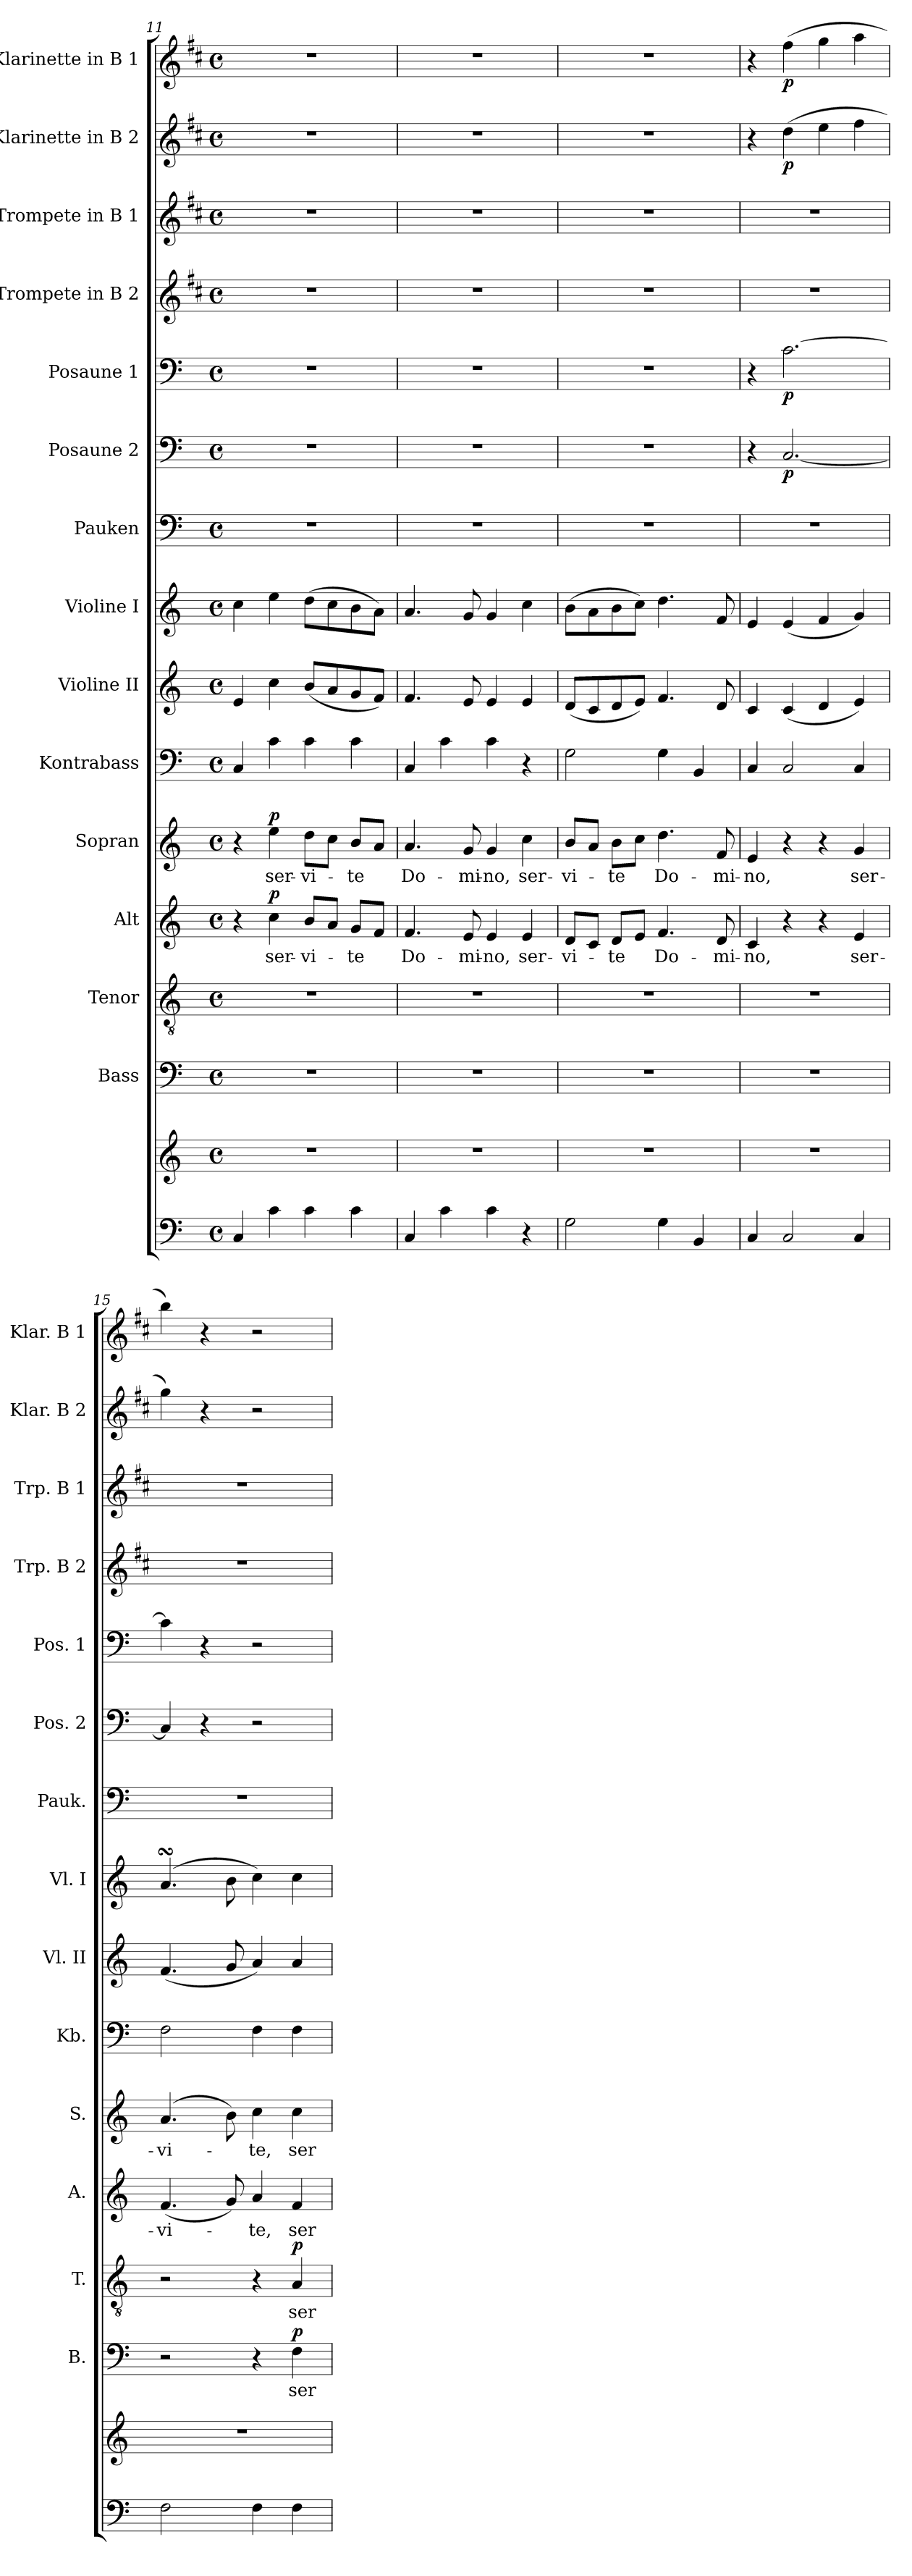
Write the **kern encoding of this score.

**kern	**kern	**kern	**text	**dynam	**kern	**text	**dynam	**kern	**text	**dynam	**kern	**text	**dynam	**kern	**kern	**kern	**kern	**kern	**dynam	**kern	**dynam	**kern	**kern	**kern	**dynam	**kern	**dynam
*part15	*part15	*part14	*part14	*part14	*part13	*part13	*part13	*part12	*part12	*part12	*part11	*part11	*part11	*part10	*part9	*part8	*part7	*part6	*part6	*part5	*part5	*part4	*part3	*part2	*part2	*part1	*part1
*staff16	*staff15	*staff14	*staff14	*staff14	*staff13	*staff13	*staff13	*staff12	*staff12	*staff12	*staff11	*staff11	*staff11	*staff10	*staff9	*staff8	*staff7	*staff6	*staff6	*staff5	*staff5	*staff4	*staff3	*staff2	*staff2	*staff1	*staff1
*	*	*I"Bass	*	*	*I"Tenor	*	*	*I"Alt	*	*	*I"Sopran	*	*	*I"Kontrabass	*I"Violine II	*I"Violine I	*I"Pauken	*I"Posaune 2	*	*I"Posaune 1	*	*I"Trompete in B 2	*I"Trompete in B 1	*I"Klarinette in B 2	*	*I"Klarinette in B 1	*
*	*	*I'B.	*	*	*I'T.	*	*	*I'A.	*	*	*I'S.	*	*	*I'Kb.	*I'Vl. II	*I'Vl. I	*I'Pauk.	*I'Pos. 2	*	*I'Pos. 1	*	*I'Trp. B 2	*I'Trp. B 1	*I'Klar. B 2	*	*I'Klar. B 1	*
*clefF4	*clefG2	*clefF4	*	*	*clefGv2	*	*	*clefG2	*	*	*clefG2	*	*	*clefF4	*clefG2	*clefG2	*clefF4	*clefF4	*	*clefF4	*	*clefG2	*clefG2	*clefG2	*	*clefG2	*
*	*	*	*	*	*	*	*	*	*	*	*	*	*	*ITrd7c12	*	*	*	*	*	*	*	*ITrd1c2	*ITrd1c2	*ITrd1c2	*	*ITrd1c2	*
*k[]	*k[]	*k[]	*	*	*k[]	*	*	*k[]	*	*	*k[]	*	*	*k[]	*k[]	*k[]	*k[]	*k[]	*	*k[]	*	*k[]	*k[]	*k[]	*	*k[]	*
*C:	*C:	*C:	*	*	*C:	*	*	*C:	*	*	*C:	*	*	*C:	*C:	*C:	*C:	*C:	*	*C:	*	*C:	*C:	*C:	*	*C:	*
*M4/4	*M4/4	*M4/4	*	*	*M4/4	*	*	*M4/4	*	*	*M4/4	*	*	*M4/4	*M4/4	*M4/4	*M4/4	*M4/4	*	*M4/4	*	*M4/4	*M4/4	*M4/4	*	*M4/4	*
*met(c)	*met(c)	*met(c)	*	*	*met(c)	*	*	*met(c)	*	*	*met(c)	*	*	*met(c)	*met(c)	*met(c)	*met(c)	*met(c)	*	*met(c)	*	*met(c)	*met(c)	*met(c)	*	*met(c)	*
=11	=11	=11	=11	=11	=11	=11	=11	=11	=11	=11	=11	=11	=11	=11	=11	=11	=11	=11	=11	=11	=11	=11	=11	=11	=11	=11	=11
4C/	1r	1r	.	.	1r	.	.	4r	.	.	4r	.	.	4CC/	4e/	4cc\	1r	1r	.	1r	.	1r	1r	1r	.	1r	.
!	!	!	!	!	!	!	!	!	!LO:LY:b	!LO:DY:a	!	!LO:LY:b	!LO:DY:a	!	!	!	!	!	!	!	!	!	!	!	!	!	!
4c\	.	.	.	.	.	.	.	4cc\	ser-	p	4ee\	ser-	p	4C\	4cc\	4ee\	.	.	.	.	.	.	.	.	.	.	.
!	!	!	!	!	!	!	!	!	!LO:LY:b	!	!	!LO:LY:b	!	!	!	!	!	!	!	!	!	!	!	!	!	!	!
4c\	.	.	.	.	.	.	.	8b/L	-vi-	.	8dd\L	-vi-	.	4C\	(<8b/L	(>8dd\L	.	.	.	.	.	.	.	.	.	.	.
.	.	.	.	.	.	.	.	8a/J	.	.	8cc\J	.	.	.	8a/	8cc\	.	.	.	.	.	.	.	.	.	.	.
!	!	!	!	!	!	!	!	!	!LO:LY:b	!	!	!LO:LY:b	!	!	!	!	!	!	!	!	!	!	!	!	!	!	!
4c\	.	.	.	.	.	.	.	8g/L	-te	.	8b/L	-te	.	4C\	8g/	8b\	.	.	.	.	.	.	.	.	.	.	.
.	.	.	.	.	.	.	.	8f/J	.	.	8a/J	.	.	.	8f/J)	8a\J)	.	.	.	.	.	.	.	.	.	.	.
=12	=12	=12	=12	=12	=12	=12	=12	=12	=12	=12	=12	=12	=12	=12	=12	=12	=12	=12	=12	=12	=12	=12	=12	=12	=12	=12	=12
!	!	!	!	!	!	!	!	!	!LO:LY:b	!	!	!LO:LY:b	!	!	!	!	!	!	!	!	!	!	!	!	!	!	!
4C/	1r	1r	.	.	1r	.	.	4.f/	Do-	.	4.a/	Do-	.	4CC/	4.f/	4.a/	1r	1r	.	1r	.	1r	1r	1r	.	1r	.
4c\	.	.	.	.	.	.	.	.	.	.	.	.	.	4C\	.	.	.	.	.	.	.	.	.	.	.	.	.
!	!	!	!	!	!	!	!	!	!LO:LY:b	!	!	!LO:LY:b	!	!	!	!	!	!	!	!	!	!	!	!	!	!	!
.	.	.	.	.	.	.	.	8e/	-mi-	.	8g/	-mi-	.	.	8e/	8g/	.	.	.	.	.	.	.	.	.	.	.
!	!	!	!	!	!	!	!	!	!LO:LY:b	!	!	!LO:LY:b	!	!	!	!	!	!	!	!	!	!	!	!	!	!	!
4c\	.	.	.	.	.	.	.	4e/	-no,	.	4g/	-no,	.	4C\	4e/	4g/	.	.	.	.	.	.	.	.	.	.	.
!	!	!	!	!	!	!	!	!	!LO:LY:b	!	!	!LO:LY:b	!	!	!	!	!	!	!	!	!	!	!	!	!	!	!
4r	.	.	.	.	.	.	.	4e/	ser-	.	4cc\	ser-	.	4r	4e/	4cc\	.	.	.	.	.	.	.	.	.	.	.
=13	=13	=13	=13	=13	=13	=13	=13	=13	=13	=13	=13	=13	=13	=13	=13	=13	=13	=13	=13	=13	=13	=13	=13	=13	=13	=13	=13
!	!	!	!	!	!	!	!	!	!LO:LY:b	!	!	!LO:LY:b	!	!	!	!	!	!	!	!	!	!	!	!	!	!	!
2G\	1r	1r	.	.	1r	.	.	8d/L	-vi-	.	8b/L	-vi-	.	2GG\	(<8d/L	(>8b\L	1r	1r	.	1r	.	1r	1r	1r	.	1r	.
.	.	.	.	.	.	.	.	8c/J	.	.	8a/J	.	.	.	8c/	8a\	.	.	.	.	.	.	.	.	.	.	.
!	!	!	!	!	!	!	!	!	!LO:LY:b	!	!	!LO:LY:b	!	!	!	!	!	!	!	!	!	!	!	!	!	!	!
.	.	.	.	.	.	.	.	8d/L	-te	.	8b\L	-te	.	.	8d/	8b\	.	.	.	.	.	.	.	.	.	.	.
.	.	.	.	.	.	.	.	8e/J	.	.	8cc\J	.	.	.	8e/J)	8cc\J)	.	.	.	.	.	.	.	.	.	.	.
!	!	!	!	!	!	!	!	!	!LO:LY:b	!	!	!LO:LY:b	!	!	!	!	!	!	!	!	!	!	!	!	!	!	!
4G\	.	.	.	.	.	.	.	4.f/	Do-	.	4.dd\	Do-	.	4GG\	4.f/	4.dd\	.	.	.	.	.	.	.	.	.	.	.
4BB/	.	.	.	.	.	.	.	.	.	.	.	.	.	4BBB/	.	.	.	.	.	.	.	.	.	.	.	.	.
!	!	!	!	!	!	!	!	!	!LO:LY:b	!	!	!LO:LY:b	!	!	!	!	!	!	!	!	!	!	!	!	!	!	!
.	.	.	.	.	.	.	.	8d/	-mi-	.	8f/	-mi-	.	.	8d/	8f/	.	.	.	.	.	.	.	.	.	.	.
=14	=14	=14	=14	=14	=14	=14	=14	=14	=14	=14	=14	=14	=14	=14	=14	=14	=14	=14	=14	=14	=14	=14	=14	=14	=14	=14	=14
!	!	!	!	!	!	!	!	!	!LO:LY:b	!	!	!LO:LY:b	!	!	!	!	!	!	!	!	!	!	!	!	!	!	!
4C/	1r	1r	.	.	1r	.	.	4c/	-no,	.	4e/	-no,	.	4CC/	4c/	4e/	1r	4r	.	4r	.	1r	1r	4r	.	4r	.
!	!	!	!	!	!	!	!	!	!	!	!	!	!	!	!	!	!	!	!LO:DY:b	!	!LO:DY:b	!	!	!	!LO:DY:b	!	!LO:DY:b
2C/	.	.	.	.	.	.	.	4r	.	.	4r	.	.	2CC/	(<4c/	(<4e/	.	[2.C/	p	[2.c\	p	.	.	(>4cc\	p	(>4ee\	p
.	.	.	.	.	.	.	.	4r	.	.	4r	.	.	.	4d/	4f/	.	.	.	.	.	.	.	4dd\	.	4ff\	.
!	!	!	!	!	!	!	!	!	!LO:LY:b	!	!	!LO:LY:b	!	!	!	!	!	!	!	!	!	!	!	!	!	!	!
4C/	.	.	.	.	.	.	.	4e/	ser-	.	4g/	ser-	.	4CC/	4e/)	4g/)	.	.	.	.	.	.	.	4ee\	.	4gg\	.
=15	=15	=15	=15	=15	=15	=15	=15	=15	=15	=15	=15	=15	=15	=15	=15	=15	=15	=15	=15	=15	=15	=15	=15	=15	=15	=15	=15
!	!	!	!	!	!	!	!	!	!LO:LY:b	!	!	!LO:LY:b	!	!	!	!	!	!	!	!	!	!	!	!	!	!	!
2F\	1r	2r	.	.	2r	.	.	(<4.f/	-vi-	.	(4.a/	-vi-	.	2FF\	(<4.f/	(4.asSSS/	1r	4C/]	.	4c\]	.	1r	1r	4ff\)	.	4aa\)	.
.	.	.	.	.	.	.	.	.	.	.	.	.	.	.	.	.	.	4r	.	4r	.	.	.	4r	.	4r	.
.	.	.	.	.	.	.	.	8g/)	.	.	8b\)	.	.	.	8g/	8b\	.	.	.	.	.	.	.	.	.	.	.
!	!	!	!	!	!	!	!	!	!LO:LY:b	!	!	!LO:LY:b	!	!	!	!	!	!	!	!	!	!	!	!	!	!	!
4F\	.	4r	.	.	4r	.	.	4a/	-te,	.	4cc\	-te,	.	4FF\	4a/)	4cc\)	.	2r	.	2r	.	.	.	2r	.	2r	.
!	!	!	!LO:LY:b	!LO:DY:a	!	!LO:LY:b	!LO:DY:a	!	!LO:LY:b	!	!	!LO:LY:b	!	!	!	!	!	!	!	!	!	!	!	!	!	!	!
4F\	.	4F\	ser-	p	4A/	ser-	p	4f/	ser-	.	4cc\	ser-	.	4FF\	4a/	4cc\	.	.	.	.	.	.	.	.	.	.	.
=	=	=	=	=	=	=	=	=	=	=	=	=	=	=	=	=	=	=	=	=	=	=	=	=	=	=	=
*-	*-	*-	*-	*-	*-	*-	*-	*-	*-	*-	*-	*-	*-	*-	*-	*-	*-	*-	*-	*-	*-	*-	*-	*-	*-	*-	*-
